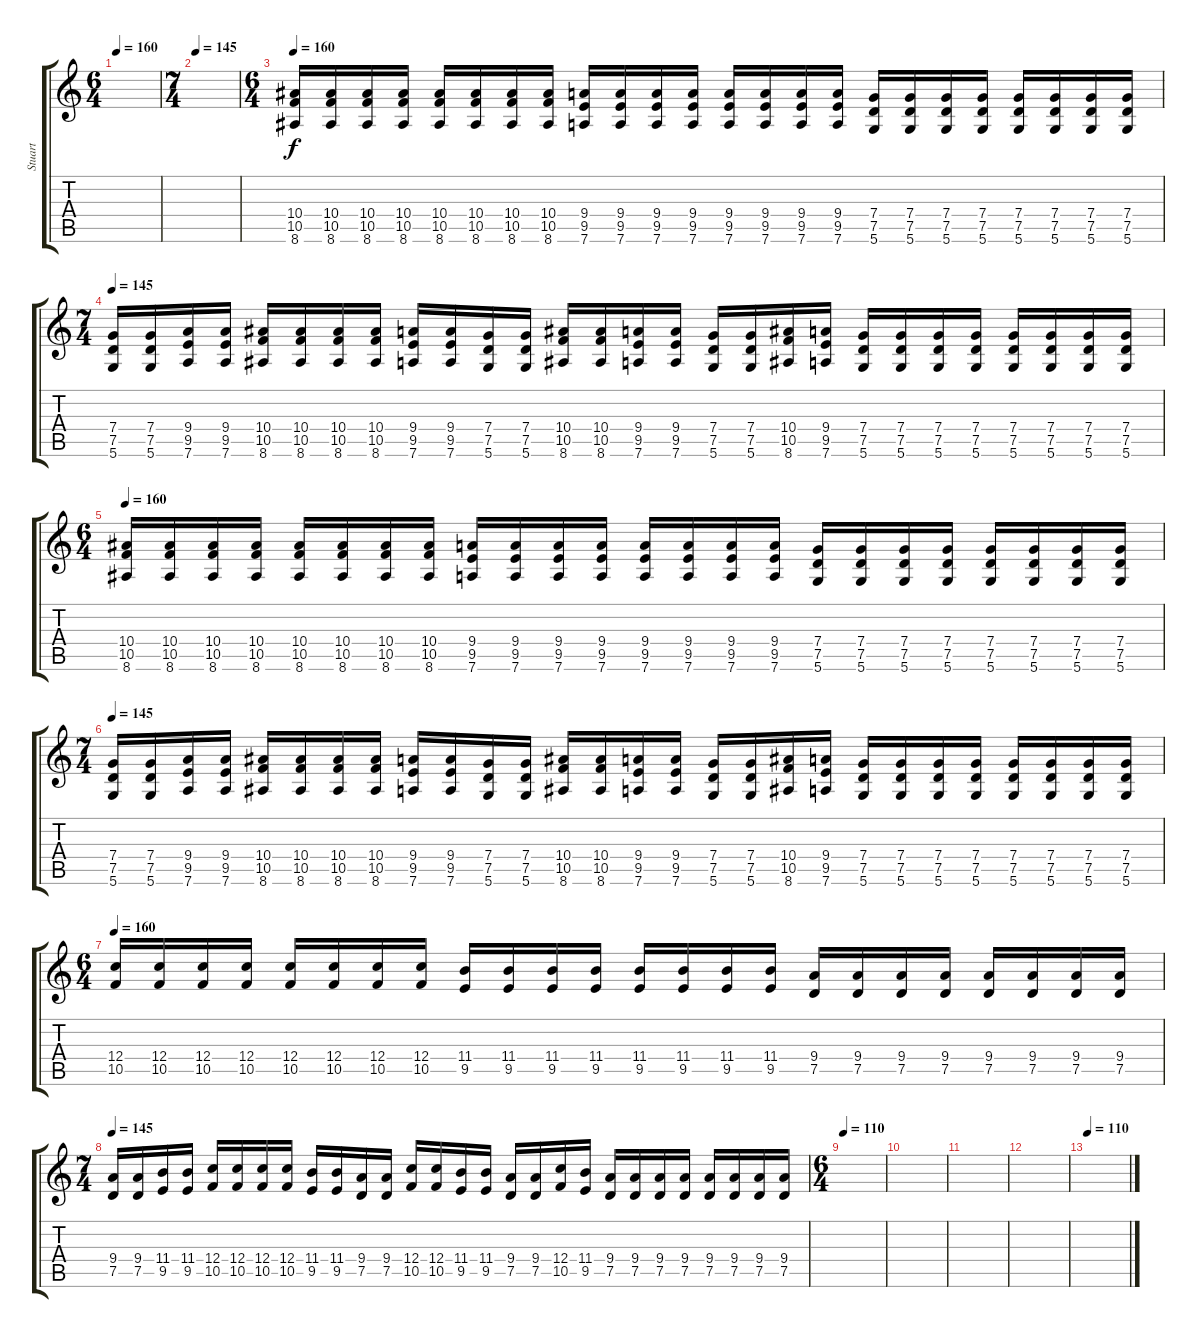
\track ("Stuart" "Stuart") {instrument distortionguitar}
\staff {score tabs}
\tuning (D4 A3 F3 C3 G2 D2) {hide}
\ts (6 4)
\tempo 160
\clef g2
\ks c
|
\ts (7 4)
\tempo 145
|
\ts (6 4)
\tempo 160
(10.4 10.5 8.6).16 (10.4 10.5 8.6).16 (10.4 10.5 8.6).16 (10.4 10.5 8.6).16 (10.4 10.5 8.6).16 (10.4 10.5 8.6).16 (10.4 10.5 8.6).16 (10.4 10.5 8.6).16 (9.4 9.5 7.6).16 (9.4 9.5 7.6).16 (9.4 9.5 7.6).16 (9.4 9.5 7.6).16 (9.4 9.5 7.6).16 (9.4 9.5 7.6).16 (9.4 9.5 7.6).16 (9.4 9.5 7.6).16 (7.4 7.5 5.6).16 (7.4 7.5 5.6).16 (7.4 7.5 5.6).16 (7.4 7.5 5.6).16 (7.4 7.5 5.6).16 (7.4 7.5 5.6).16 (7.4 7.5 5.6).16 (7.4 7.5 5.6).16 |
\ts (7 4)
\tempo 145
(7.4 7.5 5.6).16 (7.4 7.5 5.6).16 (9.4 9.5 7.6).16 (9.4 9.5 7.6).16 (10.4 10.5 8.6).16 (10.4 10.5 8.6).16 (10.4 10.5 8.6).16 (10.4 10.5 8.6).16 (9.4 9.5 7.6).16 (9.4 9.5 7.6).16 (7.4 7.5 5.6).16 (7.4 7.5 5.6).16 (10.4 10.5 8.6).16 (10.4 10.5 8.6).16 (9.4 9.5 7.6).16 (9.4 9.5 7.6).16 (7.4 7.5 5.6).16 (7.4 7.5 5.6).16 (10.4 10.5 8.6).16 (9.4 9.5 7.6).16 (7.4 7.5 5.6).16 (7.4 7.5 5.6).16 (7.4 7.5 5.6).16 (7.4 7.5 5.6).16 (7.4 7.5 5.6).16 (7.4 7.5 5.6).16 (7.4 7.5 5.6).16 (7.4 7.5 5.6).16 |
\ts (6 4)
\tempo 160
(10.4 10.5 8.6).16 (10.4 10.5 8.6).16 (10.4 10.5 8.6).16 (10.4 10.5 8.6).16 (10.4 10.5 8.6).16 (10.4 10.5 8.6).16 (10.4 10.5 8.6).16 (10.4 10.5 8.6).16 (9.4 9.5 7.6).16 (9.4 9.5 7.6).16 (9.4 9.5 7.6).16 (9.4 9.5 7.6).16 (9.4 9.5 7.6).16 (9.4 9.5 7.6).16 (9.4 9.5 7.6).16 (9.4 9.5 7.6).16 (7.4 7.5 5.6).16 (7.4 7.5 5.6).16 (7.4 7.5 5.6).16 (7.4 7.5 5.6).16 (7.4 7.5 5.6).16 (7.4 7.5 5.6).16 (7.4 7.5 5.6).16 (7.4 7.5 5.6).16 |
\ts (7 4)
\tempo 145
(7.4 7.5 5.6).16 (7.4 7.5 5.6).16 (9.4 9.5 7.6).16 (9.4 9.5 7.6).16 (10.4 10.5 8.6).16 (10.4 10.5 8.6).16 (10.4 10.5 8.6).16 (10.4 10.5 8.6).16 (9.4 9.5 7.6).16 (9.4 9.5 7.6).16 (7.4 7.5 5.6).16 (7.4 7.5 5.6).16 (10.4 10.5 8.6).16 (10.4 10.5 8.6).16 (9.4 9.5 7.6).16 (9.4 9.5 7.6).16 (7.4 7.5 5.6).16 (7.4 7.5 5.6).16 (10.4 10.5 8.6).16 (9.4 9.5 7.6).16 (7.4 7.5 5.6).16 (7.4 7.5 5.6).16 (7.4 7.5 5.6).16 (7.4 7.5 5.6).16 (7.4 7.5 5.6).16 (7.4 7.5 5.6).16 (7.4 7.5 5.6).16 (7.4 7.5 5.6).16 |
\ts (6 4)
\tempo 160
(12.4 10.5).16 (12.4 10.5).16 (12.4 10.5).16 (12.4 10.5).16 (12.4 10.5).16 (12.4 10.5).16 (12.4 10.5).16 (12.4 10.5).16 (11.4 9.5).16 (11.4 9.5).16 (11.4 9.5).16 (11.4 9.5).16 (11.4 9.5).16 (11.4 9.5).16 (11.4 9.5).16 (11.4 9.5).16 (9.4 7.5).16 (9.4 7.5).16 (9.4 7.5).16 (9.4 7.5).16 (9.4 7.5).16 (9.4 7.5).16 (9.4 7.5).16 (9.4 7.5).16 |
\ts (7 4)
\tempo 145
(9.4 7.5).16 (9.4 7.5).16 (11.4 9.5).16 (11.4 9.5).16 (12.4 10.5).16 (12.4 10.5).16 (12.4 10.5).16 (12.4 10.5).16 (11.4 9.5).16 (11.4 9.5).16 (9.4 7.5).16 (9.4 7.5).16 (12.4 10.5).16 (12.4 10.5).16 (11.4 9.5).16 (11.4 9.5).16 (9.4 7.5).16 (9.4 7.5).16 (12.4 10.5).16 (11.4 9.5).16 (9.4 7.5).16 (9.4 7.5).16 (9.4 7.5).16 (9.4 7.5).16 (9.4 7.5).16 (9.4 7.5).16 (9.4 7.5).16 (9.4 7.5).16 |
\ts (6 4)
\tempo 110
|
|
|
|
\tempo 110
